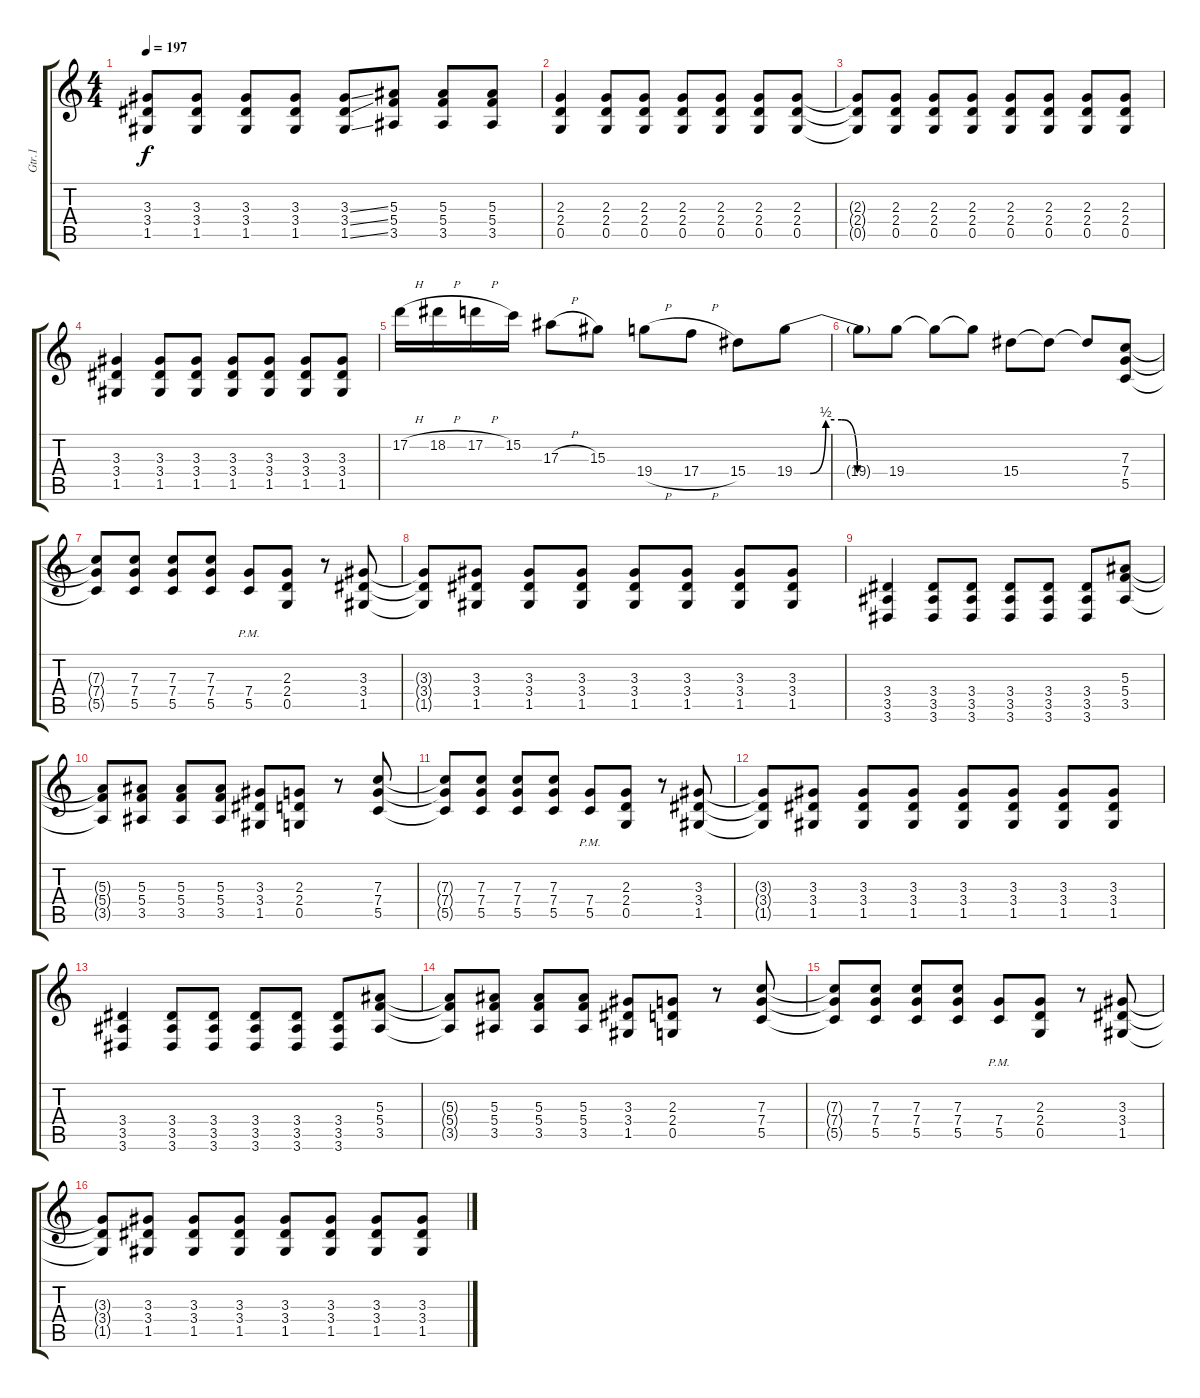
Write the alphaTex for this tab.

\track ("Gtr.1" "Gtr.1") {instrument distortionguitar}
\staff {score tabs}
\tuning (D4 A3 F3 C3 G2 C2) {hide}
\ts (4 4)
\tempo 197
\clef g2
\ks c
(3.3{t} 3.4{t} 1.5{t}).8{dy f} (3.3 3.4 1.5).8 (3.3 3.4 1.5).8 (3.3 3.4 1.5).8 (3.3{ss} 3.4{ss} 1.5{ss}).8 (5.3 5.4 3.5).8 (5.3 5.4 3.5).8 (5.3 5.4 3.5).8 |
(2.3 2.4 0.5).4 (2.3 2.4 0.5).8 (2.3 2.4 0.5).8 (2.3 2.4 0.5).8 (2.3 2.4 0.5).8 (2.3 2.4 0.5).8 (2.3 2.4 0.5).8 |
(2.3{t} 2.4{t} 0.5{t}).8 (2.3 2.4 0.5).8 (2.3 2.4 0.5).8 (2.3 2.4 0.5).8 (2.3 2.4 0.5).8 (2.3 2.4 0.5).8 (2.3 2.4 0.5).8 (2.3 2.4 0.5).8 |
(3.3 3.4 1.5).4 (3.3 3.4 1.5).8 (3.3 3.4 1.5).8 (3.3 3.4 1.5).8 (3.3 3.4 1.5).8 (3.3 3.4 1.5).8 (3.3 3.4 1.5).8 |
17.2{h}.16 18.2{h}.16 17.2{h}.16 15.2.16 17.3{h}.8 15.3.8 19.4{h}.8 17.4{h}.8 15.4.8 19.4{be (custom 0 0 10 0 20 2 30 2 40 0 60 0)}.8 |
19.4{t}.8 19.4.8 19.4{t}.8 19.4{t}.8 15.4.8 15.4{t}.8 15.4{t}.8 (7.3 7.4 5.5).8{volume 11} |
(7.3{t} 7.4{t} 5.5{t}).8 (7.3 7.4 5.5).8 (7.3 7.4 5.5).8 (7.3 7.4 5.5).8 (7.4{pm} 5.5{pm}).8 (2.3 2.4 0.5).8 r.8 (3.3 3.4 1.5).8 |
(3.3{t} 3.4{t} 1.5{t}).8 (3.3 3.4 1.5).8 (3.3 3.4 1.5).8 (3.3 3.4 1.5).8 (3.3 3.4 1.5).8 (3.3 3.4 1.5).8 (3.3 3.4 1.5).8 (3.3 3.4 1.5).8 |
(3.4 3.5 3.6).4 (3.4 3.5 3.6).8 (3.4 3.5 3.6).8 (3.4 3.5 3.6).8 (3.4 3.5 3.6).8 (3.4 3.5 3.6).8 (5.3 5.4 3.5).8 |
(5.3{t} 5.4{t} 3.5{t}).8 (5.3 5.4 3.5).8 (5.3 5.4 3.5).8 (5.3 5.4 3.5).8 (3.3 3.4 1.5).8 (2.3 2.4 0.5).8 r.8 (7.3 7.4 5.5).8 |
(7.3{t} 7.4{t} 5.5{t}).8 (7.3 7.4 5.5).8 (7.3 7.4 5.5).8 (7.3 7.4 5.5).8 (7.4{pm} 5.5{pm}).8 (2.3 2.4 0.5).8 r.8 (3.3 3.4 1.5).8 |
(3.3{t} 3.4{t} 1.5{t}).8 (3.3 3.4 1.5).8 (3.3 3.4 1.5).8 (3.3 3.4 1.5).8 (3.3 3.4 1.5).8 (3.3 3.4 1.5).8 (3.3 3.4 1.5).8 (3.3 3.4 1.5).8 |
(3.4 3.5 3.6).4 (3.4 3.5 3.6).8 (3.4 3.5 3.6).8 (3.4 3.5 3.6).8 (3.4 3.5 3.6).8 (3.4 3.5 3.6).8 (5.3 5.4 3.5).8 |
(5.3{t} 5.4{t} 3.5{t}).8 (5.3 5.4 3.5).8 (5.3 5.4 3.5).8 (5.3 5.4 3.5).8 (3.3 3.4 1.5).8 (2.3 2.4 0.5).8 r.8 (7.3 7.4 5.5).8 |
(7.3{t} 7.4{t} 5.5{t}).8 (7.3 7.4 5.5).8 (7.3 7.4 5.5).8 (7.3 7.4 5.5).8 (7.4{pm} 5.5{pm}).8 (2.3 2.4 0.5).8 r.8 (3.3 3.4 1.5).8 |
(3.3{t} 3.4{t} 1.5{t}).8 (3.3 3.4 1.5).8 (3.3 3.4 1.5).8 (3.3 3.4 1.5).8 (3.3 3.4 1.5).8 (3.3 3.4 1.5).8 (3.3 3.4 1.5).8 (3.3 3.4 1.5).8
